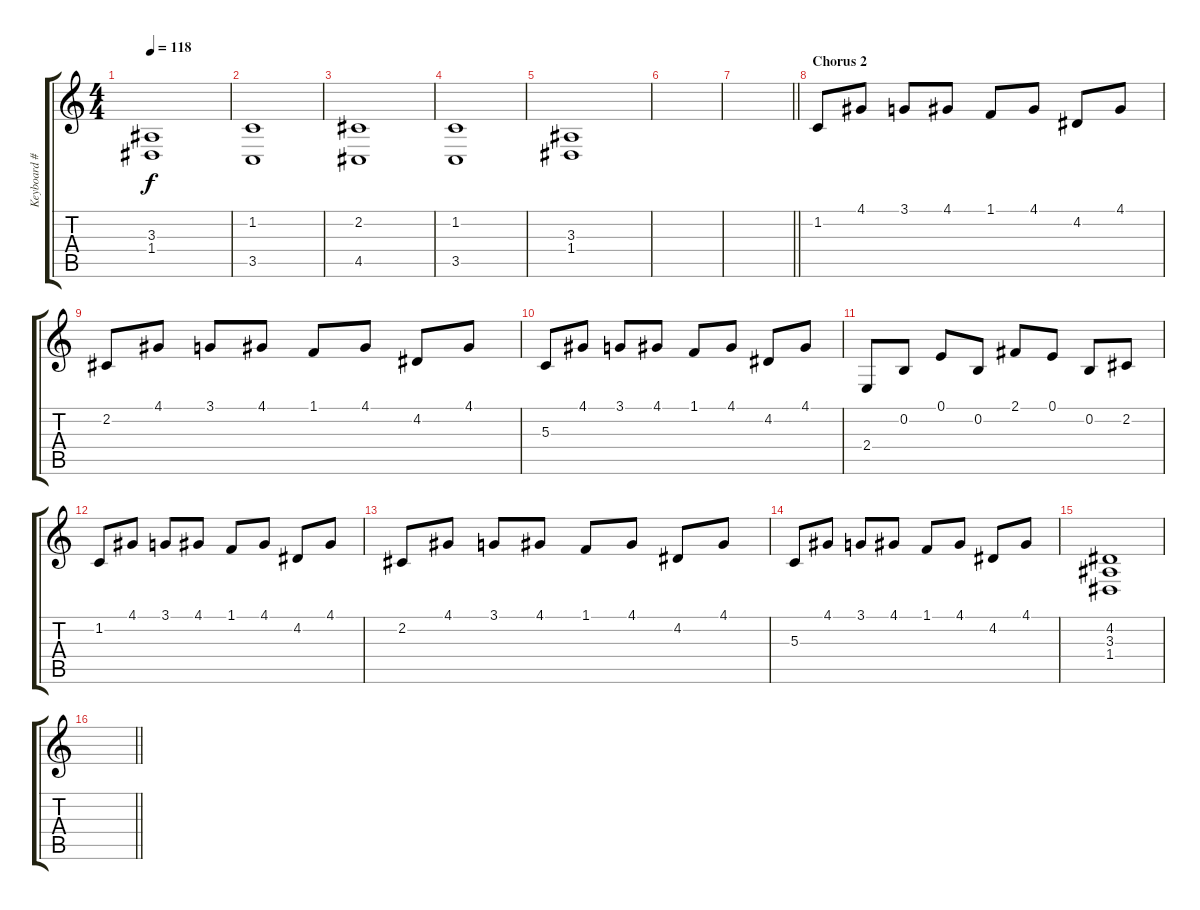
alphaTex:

\track ("Keyboard #3" "Keyboard #") {instrument reedorgan}
\staff {score tabs}
\tuning (E4 B3 G3 D3 A2 E2) {hide}
\ts (4 4)
\tempo 118
\clef g2
\ks c
(3.3 1.4).1{dy f} |
(1.2 3.5).1 |
(2.2 4.5).1 |
(1.2 3.5).1 |
(3.3 1.4).1 |
|
\barLineRight lightlight
|
\section ("" "Chorus 2")
1.2.8 4.1.8 3.1.8 4.1.8 1.1.8 4.1.8 4.2.8 4.1.8 |
2.2.8 4.1.8 3.1.8 4.1.8 1.1.8 4.1.8 4.2.8 4.1.8 |
5.3.8 4.1.8 3.1.8 4.1.8 1.1.8 4.1.8 4.2.8 4.1.8 |
2.4.8 0.2.8 0.1.8 0.2.8 2.1.8 0.1.8 0.2.8 2.2.8 |
1.2.8 4.1.8 3.1.8 4.1.8 1.1.8 4.1.8 4.2.8 4.1.8 |
2.2.8 4.1.8 3.1.8 4.1.8 1.1.8 4.1.8 4.2.8 4.1.8 |
5.3.8 4.1.8 3.1.8 4.1.8 1.1.8 4.1.8 4.2.8 4.1.8 |
(4.2 3.3 1.4).1 |
\barLineRight lightlight
